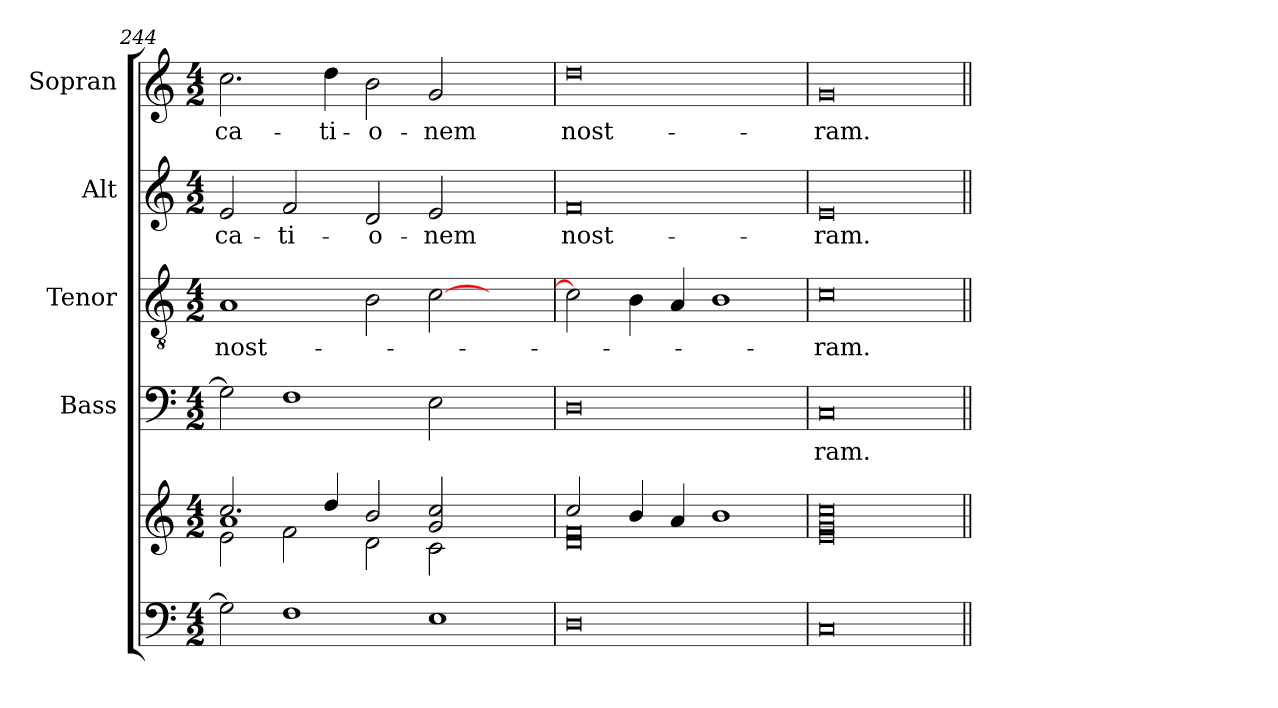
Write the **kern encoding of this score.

**kern	**kern	**kern	**text	**kern	**text	**kern	**text	**kern	**text
*part5	*part5	*part4	*part4	*part3	*part3	*part2	*part2	*part1	*part1
*staff6	*staff5	*staff4	*staff4	*staff3	*staff3	*staff2	*staff2	*staff1	*staff1
*	*	*I"Bass	*	*I"Tenor	*	*I"Alt	*	*I"Sopran	*
*	*	*I'B.	*	*I'T.	*	*I'A.	*	*I'S.	*
*clefF4	*clefG2	*clefF4	*	*clefGv2	*	*clefG2	*	*clefG2	*
*k[]	*k[]	*k[]	*	*k[]	*	*k[]	*	*k[]	*
*C:	*C:	*C:	*	*C:	*	*C:	*	*C:	*
*M4/2	*M4/2	*M4/2	*	*M4/2	*	*M4/2	*	*M4/2	*
=244	=244	=244	=244	=244	=244	=244	=244	=244	=244
*	*^	*	*	*	*	*	*	*	*
*	*	*^	*	*	*	*	*	*	*	*
!	!	!	!	!	!	!	!LO:LY:b	!	!LO:LY:b	!	!LO:LY:b
2G\]	2.cc/	2e\	1a	2G\]	.	1A	nost-	2e/	-ca-	2.cc\	-ca-
!	!	!	!	!	!	!	!	!	!LO:LY:b	!	!
1F	.	2f\	.	1F	.	.	.	2f/	-ti-	.	.
!	!	!	!	!	!	!	!	!	!	!	!LO:LY:b
.	4dd/	.	.	.	.	.	.	.	.	4dd\	-ti-
!	!	!	!	!	!	!	!	!	!LO:LY:b	!	!LO:LY:b
.	2b/	2d\	1ryy	.	.	2B\	.	2d/	-o-	2b\	-o-
!	!	!	!	!	!	!	!	!	!LO:LY:b	!	!LO:LY:b
1E	2g/ 2cc/	2c\	.	2E\	.	[2c\	.	2e/	-nem	2g/	-nem
.	2ryy	2ryy	2ryy	2ryy	.	2ryy	.	2ryy	.	2ryy	.
=245	=245	=245	=245	=245	=245	=245	=245	=245	=245	=245	=245
!	!	!	!	!	!	!	!	!	!LO:LY:b	!	!LO:LY:b
*	*	*v	*v	*	*	*	*	*	*	*	*
0D	2cc/	0d 0f	0D	.	2c\]	.	0f	nost-	0dd	nost-
.	4b/	.	.	.	4B\	.	.	.	.	.
.	4a/	.	.	.	4A/	.	.	.	.	.
.	1b	.	.	.	1B	.	.	.	.	.
*	*v	*v	*	*	*	*	*	*	*	*
=246	=246	=246	=246	=246	=246	=246	=246	=246	=246
!	!	!	!LO:LY:b	!	!LO:LY:b	!	!LO:LY:b	!	!LO:LY:b
0C	0e 0g 0cc	0C	-ram.	0c	-ram.	0e	-ram.	0g	-ram.
=||	=||	=||	=||	=||	=||	=||	=||	=||	=||
*-	*-	*-	*-	*-	*-	*-	*-	*-	*-
